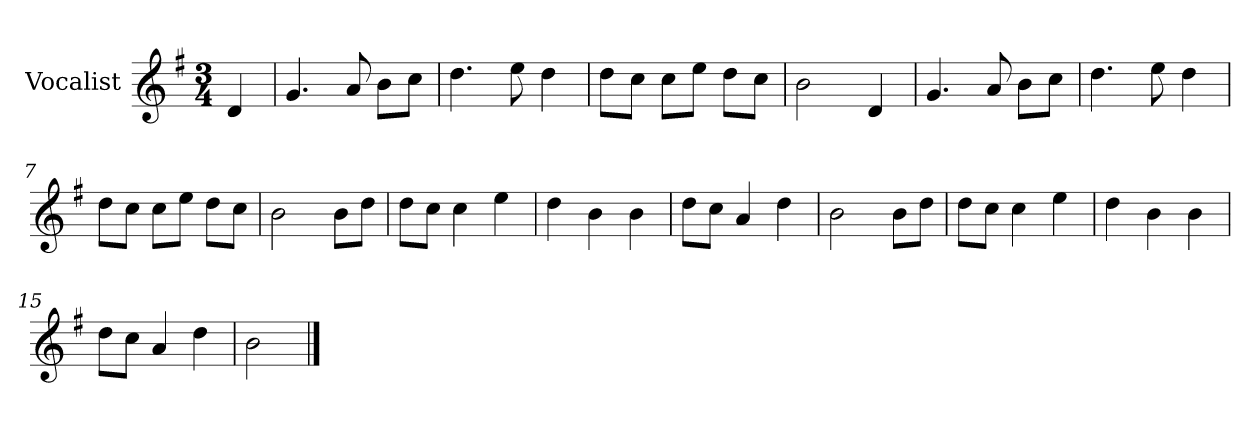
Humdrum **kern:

**kern
*part1
*staff1
*I"Vocalist
*k[f#]
*G:
*M3/4
=
4d
=1
4.g
8a
8bL
8ccJ
=2
4.dd
8ee
4dd
=3
8ddL
8ccJ
8ccL
8eeJ
8ddL
8ccJ
=4
2b
4d
=5
4.g
8a
8bL
8ccJ
=6
4.dd
8ee
4dd
=7
8ddL
8ccJ
8ccL
8eeJ
8ddL
8ccJ
=8
2b
8bL
8ddJ
=9
8ddL
8ccJ
4cc
4ee
=10
4dd
4b
4b
=11
8ddL
8ccJ
4a
4dd
=12
2b
8bL
8ddJ
=13
8ddL
8ccJ
4cc
4ee
=14
4dd
4b
4b
=15
8ddL
8ccJ
4a
4dd
=16
2b
==
*-
